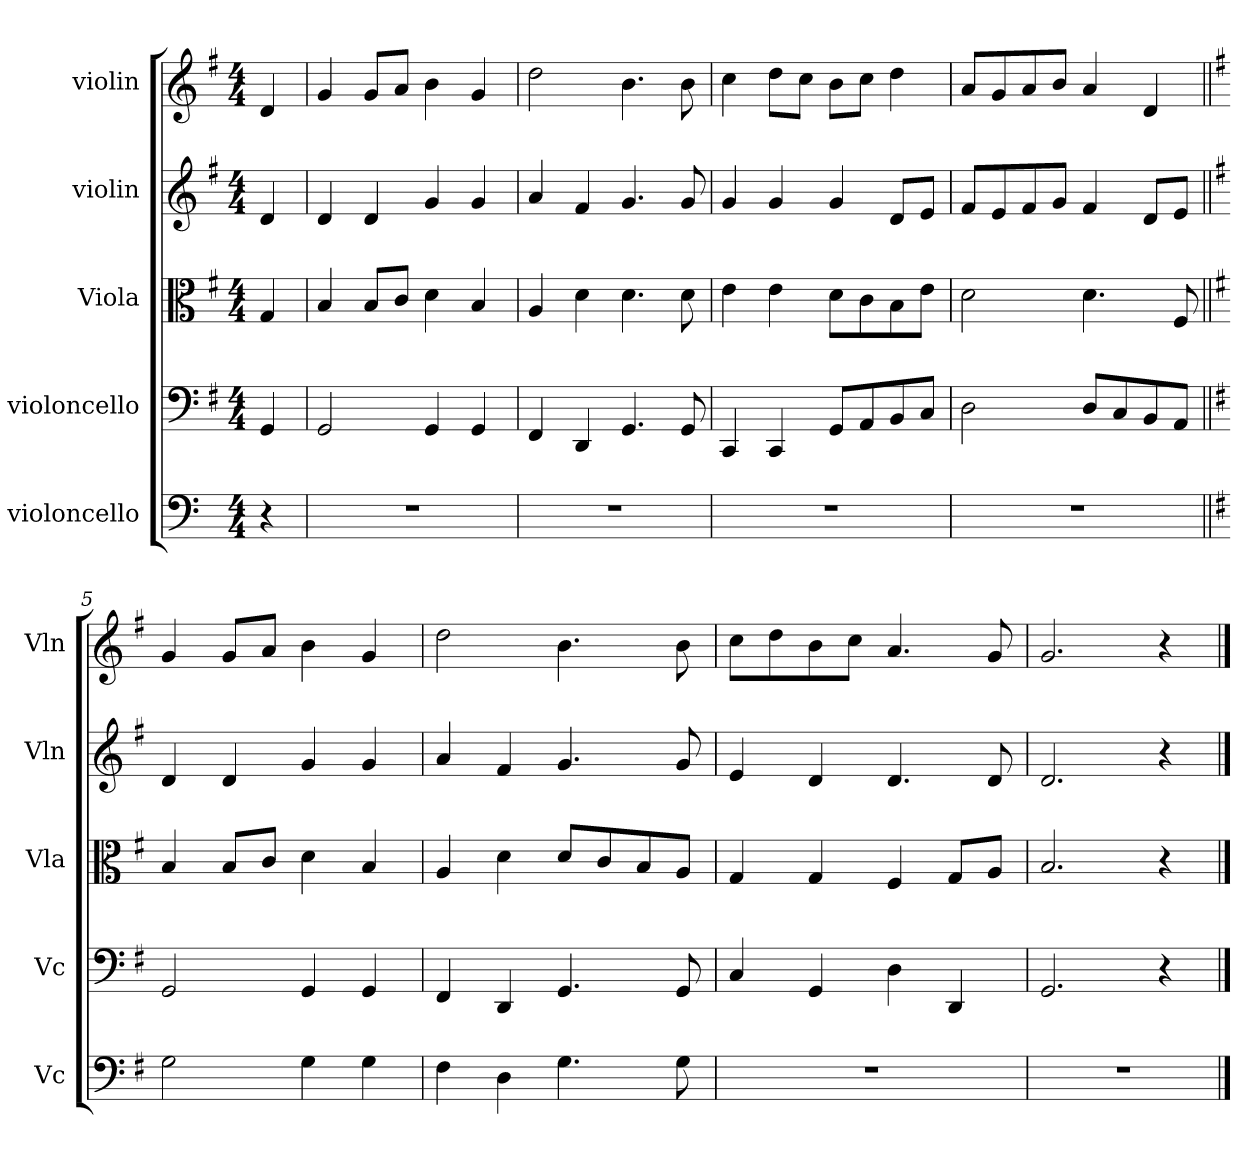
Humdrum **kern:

**kern	**kern	**kern	**kern	**kern
*part5	*part4	*part3	*part2	*part1
*staff5	*staff4	*staff3	*staff2	*staff1
*I"violoncello	*I"violoncello	*I"Viola	*I"violin	*I"violin
*I'Vc	*I'Vc	*I'Vla	*I'Vln	*I'Vln
*clefF4	*clefF4	*clefC3	*clefG2	*clefG2
*k[]	*k[f#]	*k[f#]	*k[f#]	*k[f#]
*M4/4	*M4/4	*M4/4	*M4/4	*M4/4
=	=	=	=	=
4r	4GG/	4G/	4d/	4d/
=1	=1	=1	=1	=1
1r	2GG/	4B/	4d/	4g/
.	.	8B/L	4d/	8g/L
.	.	8c/J	.	8a/J
.	4GG/	4d\	4g/	4b\
.	4GG/	4B/	4g/	4g/
=2	=2	=2	=2	=2
1r	4FF#/	4A/	4a/	2dd\
.	4DD/	4d\	4f#/	.
.	4.GG/	4.d\	4.g/	4.b\
.	8GG/	8d\	8g/	8b\
=3	=3	=3	=3	=3
1r	4CC/	4e\	4g/	4cc\
.	4CC/	4e\	4g/	8dd\L
.	.	.	.	8cc\J
.	8GG/L	8d\L	4g/	8b\L
.	8AA/	8c\	.	8cc\J
.	8BB/	8B\	8d/L	4dd\
.	8C/J	8e\J	8e/J	.
=4	=4	=4	=4	=4
1r	2D\	2d\	8f#/L	8a/L
.	.	.	8e/	8g/
.	.	.	8f#/	8a/
.	.	.	8g/J	8b/J
.	8D/L	4.d\	4f#/	4a/
.	8C/	.	.	.
.	8BB/	.	8d/L	4d/
.	8AA/J	8F#/	8e/J	.
=5||	=5||	=5||	=5||	=5||
*k[f#]	*	*	*	*
2G\	2GG/	4B/	4d/	4g/
.	.	8B/L	4d/	8g/L
.	.	8c/J	.	8a/J
4G\	4GG/	4d\	4g/	4b\
4G\	4GG/	4B/	4g/	4g/
=6	=6	=6	=6	=6
4F#\	4FF#/	4A/	4a/	2dd\
4D\	4DD/	4d\	4f#/	.
4.G\	4.GG/	8d/L	4.g/	4.b\
.	.	8c/	.	.
.	.	8B/	.	.
8G\	8GG/	8A/J	8g/	8b\
=7	=7	=7	=7	=7
1r	4C/	4G/	4e/	8cc\L
.	.	.	.	8dd\
.	4GG/	4G/	4d/	8b\
.	.	.	.	8cc\J
.	4D\	4F#/	4.d/	4.a/
.	4DD/	8G/L	.	.
.	.	8A/J	8d/	8g/
=8	=8	=8	=8	=8
1r	2.GG/	2.B/	2.d/	2.g/
.	4r	4r	4r	4r
==	==	==	==	==
*-	*-	*-	*-	*-
